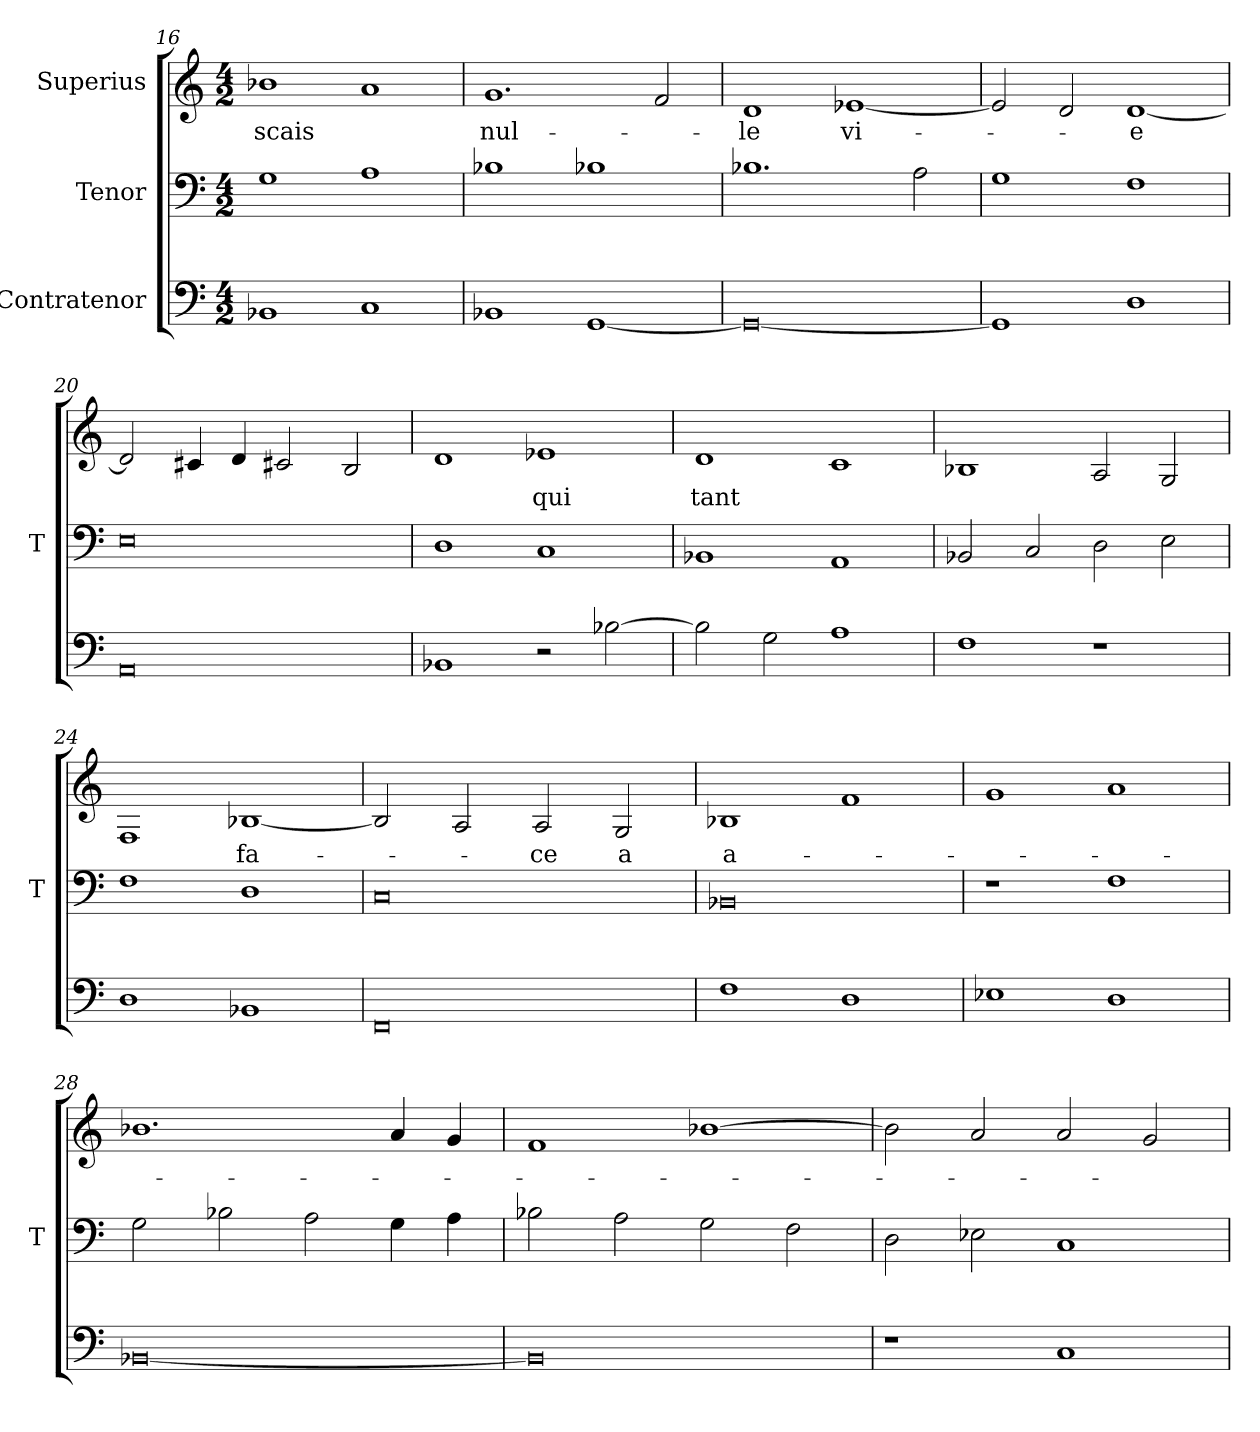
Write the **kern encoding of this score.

**kern	**kern	**kern	**text
*part3	*part2	*part1	*part1
*staff3	*staff2	*staff1	*staff1
*I"Contratenor	*I"Tenor	*I"Superius	*
*	*I'T	*	*
*clefF4	*clefF4	*clefG2	*
*M4/2	*M4/2	*M4/2	*
=16	=16	=16	=16
1BB-X	1G	1b-X	-scais
1C	1A	1a	.
=17	=17	=17	=17
1BB-X	1B-X	1.g	nul-
[1GG	1B-X	.	.
.	.	2f	.
=18	=18	=18	=18
0GG_	1.B-X	1d	-le
.	.	[1e-X	vi-
.	2A	.	.
=19	=19	=19	=19
1GG]	1G	2e-]	.
.	.	2d	.
1D	1F	[1d	-e
=20	=20	=20	=20
0AA	0E	2d]	.
.	.	4c#X	.
.	.	4d	.
.	.	2c#X	.
.	.	2B	.
=21	=21	=21	=21
1BB-X	1D	1d	.
2r	1C	1e-X	-qui
[2B-X	.	.	.
=22	=22	=22	=22
2B-]	1BB-X	1d	-tant
2G	.	.	.
1A	1AA	1c	.
=23	=23	=23	=23
1F	2BB-X	1B-X	.
.	2C	.	.
1r	2D	2A	.
.	2E	2G	.
=24	=24	=24	=24
1D	1F	1F	.
1BB-X	1D	[1B-X	fa-
=25	=25	=25	=25
0FF	0C	2B-]	.
.	.	2A	.
.	.	2A	-ce
.	.	2G	-a
=26	=26	=26	=26
1F	0BB-X	1B-X	a-
1D	.	1f	.
=27	=27	=27	=27
1E-X	1r	1g	.
1D	1F	1a	.
=28	=28	=28	=28
[0BB-X	2G	1.b-X	.
.	2B-X	.	.
.	2A	.	.
.	4G	4a	.
.	4A	4g	.
=29	=29	=29	=29
0BB-]	2B-X	1f	.
.	2A	.	.
.	2G	[1b-X	.
.	2F	.	.
=30	=30	=30	=30
1r	2D	2b-]	.
.	2E-X	2a	.
1C	1C	2a	.
.	.	2g	.
=	=	=	=
*-	*-	*-	*-
